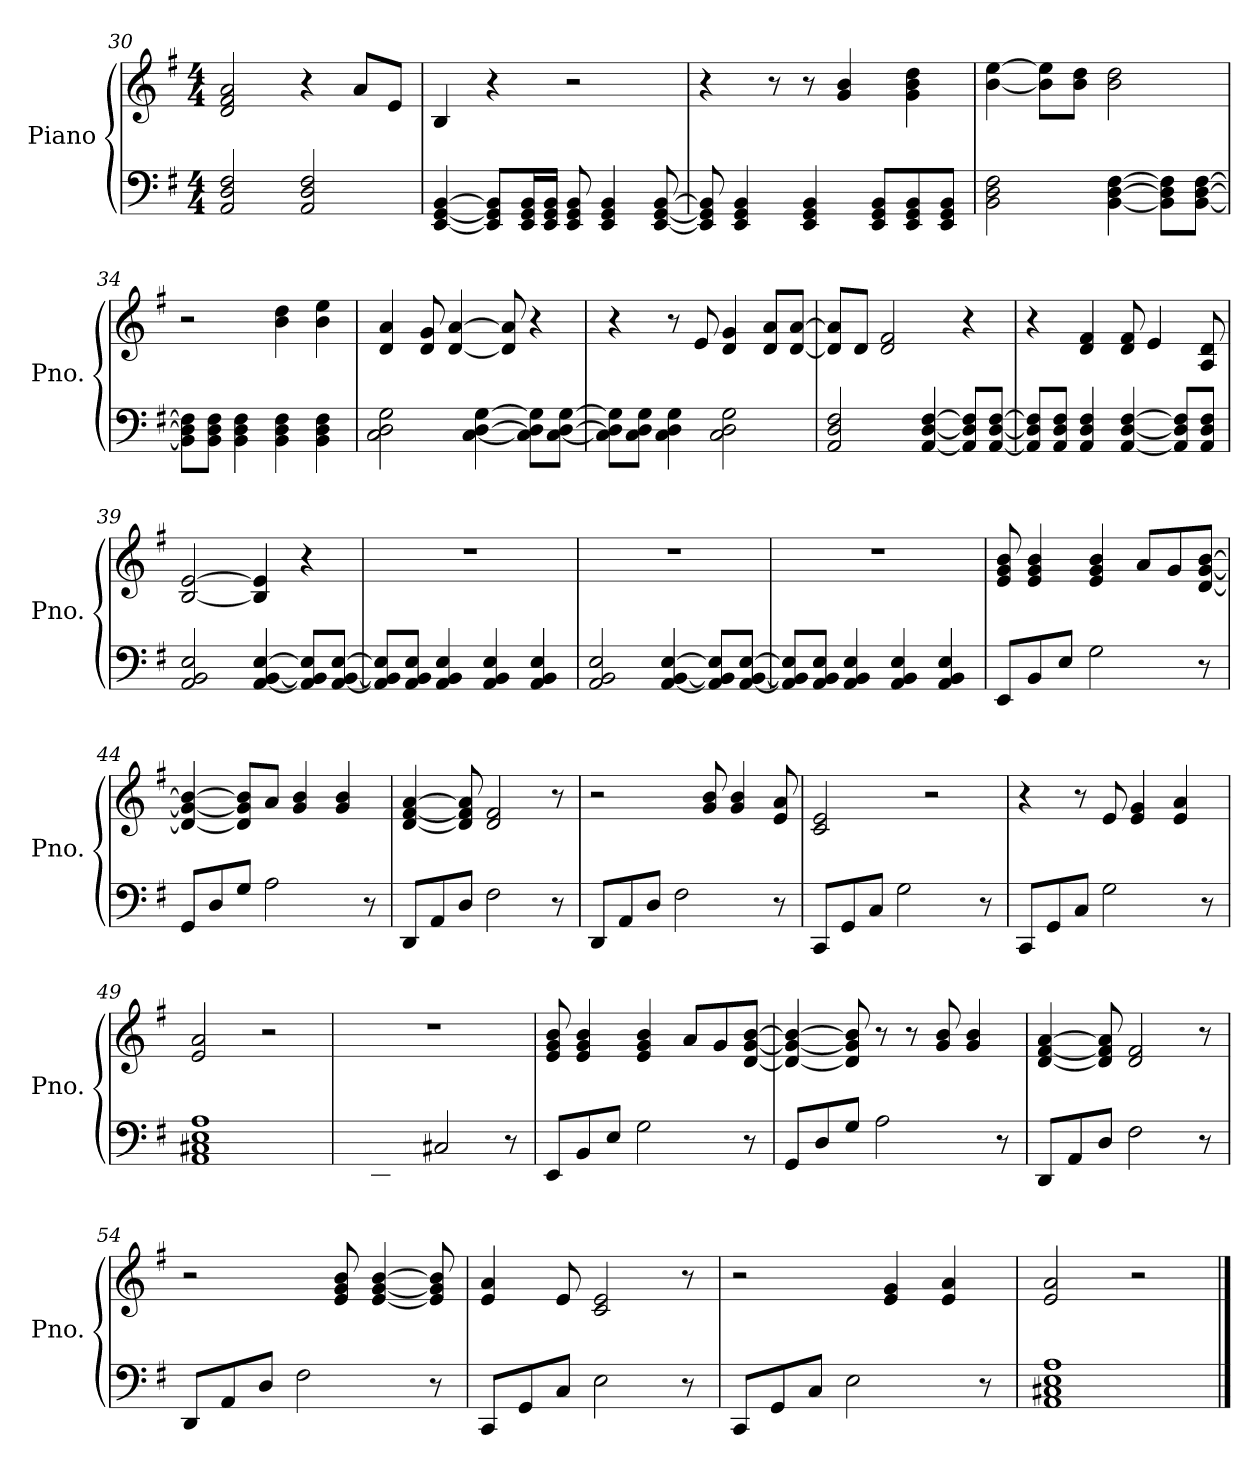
**kern	**kern
*part1	*part1
*staff2	*staff1
*I"Piano	*
*I'Pno.	*
!!LO:PB:g=z
*clefF4	*clefG2
*k[f#]	*k[f#]
*M4/4	*M4/4
=30	=30
2AA/ 2D/ 2F#/	2d/ 2f#/ 2a/
2AA/ 2D/ 2F#/	4r
.	8a/L
.	8e/J
=31	=31
[4EE/ [4GG/ [4BB/	4B/
8EE/] 8GG/] 8BB/]L	4r
16EE/ 16GG/ 16BB/L	.
16EE/ 16GG/ 16BB/JJ	.
8EE/ 8GG/ 8BB/	2r
4EE/ 4GG/ 4BB/	.
[8EE/ [8GG/ [8BB/	.
=32	=32
8EE/] 8GG/] 8BB/]	4r
4EE/ 4GG/ 4BB/	.
.	8r
4EE/ 4GG/ 4BB/	8r
.	4g/ 4b/
8EE/ 8GG/ 8BB/L	.
8EE/ 8GG/ 8BB/	4g\ 4b\ 4dd\
8EE/ 8GG/ 8BB/J	.
=33	=33
2BB\ 2D\ 2F#\	[4b\ [4ee\
.	8b\] 8ee\]L
.	8b\ 8dd\J
[4BB\ [4D\ [4F#\	2b\ 2dd\
8BB\] 8D\] 8F#\]L	.
[8BB\ [8D\ [8F#\J	.
=34	=34
8BB\] 8D\] 8F#\]L	2r
8BB\ 8D\ 8F#\J	.
4BB\ 4D\ 4F#\	.
4BB\ 4D\ 4F#\	4b\ 4dd\
4BB\ 4D\ 4F#\	4b\ 4ee\
!!LO:LB:g=z
=35	=35
2C\ 2D\ 2G\	4d/ 4a/
.	8d/ 8g/
.	[4d/ [4a/
[4C\ [4D\ [4G\	.
.	8d/] 8a/]
8C\] 8D\] 8G\]L	4r
[8C\ [8D\ [8G\J	.
=36	=36
8C\] 8D\] 8G\]L	4r
8C\ 8D\ 8G\J	.
4C\ 4D\ 4G\	8r
.	8e/
2C\ 2D\ 2G\	4d/ 4g/
.	8d/ 8a/L
.	[8d/ [8a/J
=37	=37
2AA/ 2D/ 2F#/	8d/] 8a/]L
.	8d/J
.	2d/ 2f#/
[4AA/ [4D/ [4F#/	.
8AA/] 8D/] 8F#/]L	4r
[8AA/ [8D/ [8F#/J	.
=38	=38
8AA/] 8D/] 8F#/]L	4r
8AA/ 8D/ 8F#/J	.
4AA/ 4D/ 4F#/	4d/ 4f#/
[4AA/ [4D/ [4F#/	8d/ 8f#/
.	4e/
8AA/] 8D/] 8F#/]L	.
8AA/ 8D/ 8F#/J	8A/ 8d/
=39	=39
2AA/ 2BB/ 2E/	[2B/ [2e/
[4AA/ [4BB/ [4E/	4B/] 4e/]
8AA/] 8BB/] 8E/]L	4r
[8AA/ [8BB/ [8E/J	.
!!LO:LB:g=z
=40	=40
8AA/] 8BB/] 8E/]L	1r
8AA/ 8BB/ 8E/J	.
4AA/ 4BB/ 4E/	.
4AA/ 4BB/ 4E/	.
4AA/ 4BB/ 4E/	.
=41	=41
2AA/ 2BB/ 2E/	1r
[4AA/ [4BB/ [4E/	.
8AA/] 8BB/] 8E/]L	.
[8AA/ [8BB/ [8E/J	.
=42	=42
8AA/] 8BB/] 8E/]L	1r
8AA/ 8BB/ 8E/J	.
4AA/ 4BB/ 4E/	.
4AA/ 4BB/ 4E/	.
4AA/ 4BB/ 4E/	.
=43	=43
8EE/L	8e/ 8g/ 8b/
8BB/	4e/ 4g/ 4b/
8E/J	.
2G\	4e/ 4g/ 4b/
.	8a/L
.	8g/
8r	[8d/ [8g/ [8b/J
=44	=44
8GG/L	4d/_ 4g/_ 4b/_
8D/	.
8G/J	8d/] 8g/] 8b/]L
2A\	8a/J
.	4g/ 4b/
.	4g/ 4b/
8r	.
!!LO:LB:g=z
=45	=45
8DD/L	[4d/ [4f#/ [4a/
8AA/	.
8D/J	8d/] 8f#/] 8a/]
2F#\	2d/ 2f#/
8r	8r
=46	=46
8DD/L	2r
8AA/	.
8D/J	.
2F#\	.
.	8g/ 8b/
.	4g/ 4b/
8r	8e/ 8a/
=47	=47
8CC/L	2c/ 2e/
8GG/	.
8C/J	.
2G\	.
.	2r
8r	.
=48	=48
8CC/L	4r
8GG/	.
8C/J	8r
2G\	8e/
.	4e/ 4g/
.	4e/ 4a/
8r	.
=49	=49
1AA 1C#X 1E 1A	2e/ 2a/
.	2r
=50	=50
8AAA/Lyy	1r
8EE/	.
8AA/J	.
2C#X/	.
8r	.
!!LO:LB:g=z
=51	=51
8EE/L	8e/ 8g/ 8b/
8BB/	4e/ 4g/ 4b/
8E/J	.
2G\	4e/ 4g/ 4b/
.	8a/L
.	8g/
8r	[8d/ [8g/ [8b/J
=52	=52
8GG/L	4d/_ 4g/_ 4b/_
8D/	.
8G/J	8d/] 8g/] 8b/]
2A\	8r
.	8r
.	8g/ 8b/
.	4g/ 4b/
8r	.
=53	=53
8DD/L	[4d/ [4f#/ [4a/
8AA/	.
8D/J	8d/] 8f#/] 8a/]
2F#\	2d/ 2f#/
8r	8r
=54	=54
8DD/L	2r
8AA/	.
8D/J	.
2F#\	.
.	8e/ 8g/ 8b/
.	[4e/ [4g/ [4b/
8r	8e/] 8g/] 8b/]
=55	=55
8CC/L	4e/ 4a/
8GG/	.
8C/J	8e/
2E\	2c/ 2e/
8r	8r
=56	=56
8CC/L	2r
8GG/	.
8C/J	.
2E\	.
.	4e/ 4g/
.	4e/ 4a/
8r	.
!!LO:LB:g=z
=57	=57
1AA 1C#X 1E 1A	2e/ 2a/
.	2r
==	==
*-	*-
